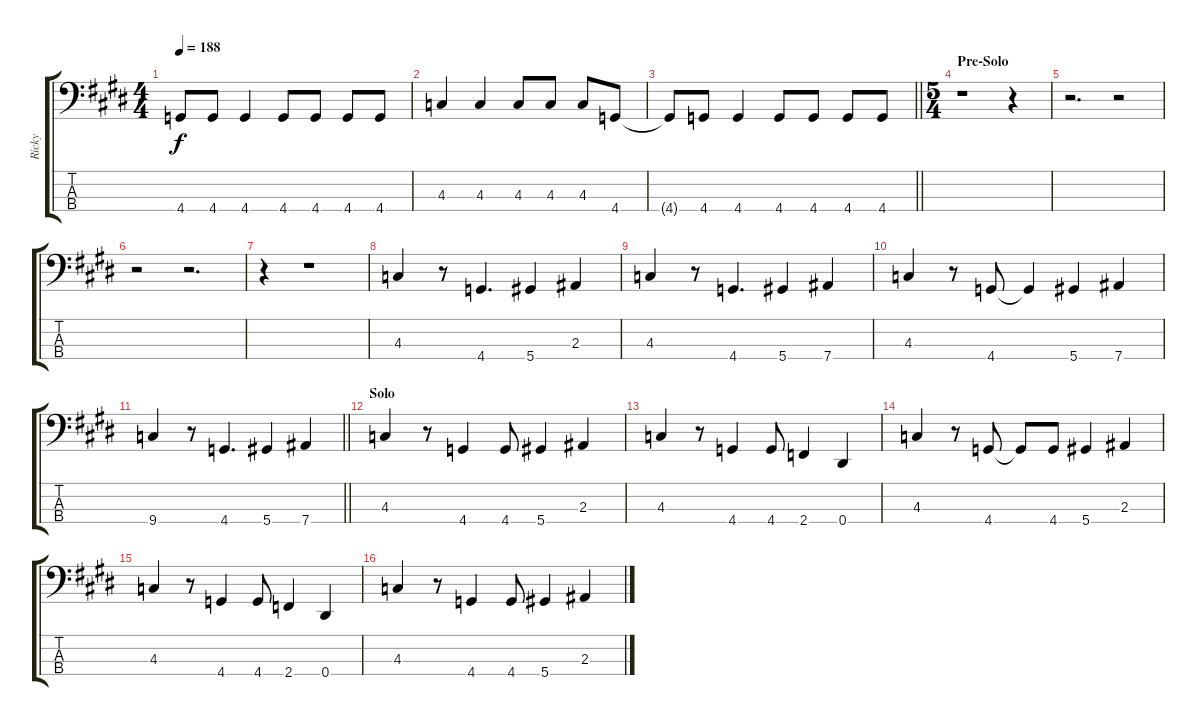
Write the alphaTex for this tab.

\track ("Ricky" "Ricky") {instrument electricbasspick}
\staff {score tabs}
\tuning (Gb2 Db2 Ab1 Eb1) {hide}
\ts (4 4)
\tempo 188
\clef f4
\ks e
4.4{t}.8{dy f} 4.4.8 4.4.4 4.4.8 4.4.8 4.4.8 4.4.8 |
4.3.4 4.3.4 4.3.8 4.3.8 4.3.8 4.4.8 |
\barLineRight lightlight
4.4{t}.8 4.4.8 4.4.4 4.4.8 4.4.8 4.4.8 4.4.8 |
\ts (5 4)
\section ("" "Pre-Solo")
r.1 r.4 |
r.2{d} r.2 |
r.2 r.2{d} |
r.4 r.1 |
4.3.4 r.8 4.4.4{d} 5.4.4 2.3.4 |
4.3.4 r.8 4.4.4{d} 5.4.4 7.4.4 |
4.3.4 r.8 4.4.8 4.4{t}.4 5.4.4 7.4.4 |
\barLineRight lightlight
9.4.4 r.8 4.4.4{d} 5.4.4 7.4.4 |
\section ("" "Solo")
4.3.4 r.8 4.4.4 4.4.8 5.4.4 2.3.4 |
4.3.4 r.8 4.4.4 4.4.8 2.4.4 0.4.4 |
4.3.4 r.8 4.4.8 4.4{t}.8 4.4.8 5.4.4 2.3.4 |
4.3.4 r.8 4.4.4 4.4.8 2.4.4 0.4.4 |
4.3.4 r.8 4.4.4 4.4.8 5.4.4 2.3.4
